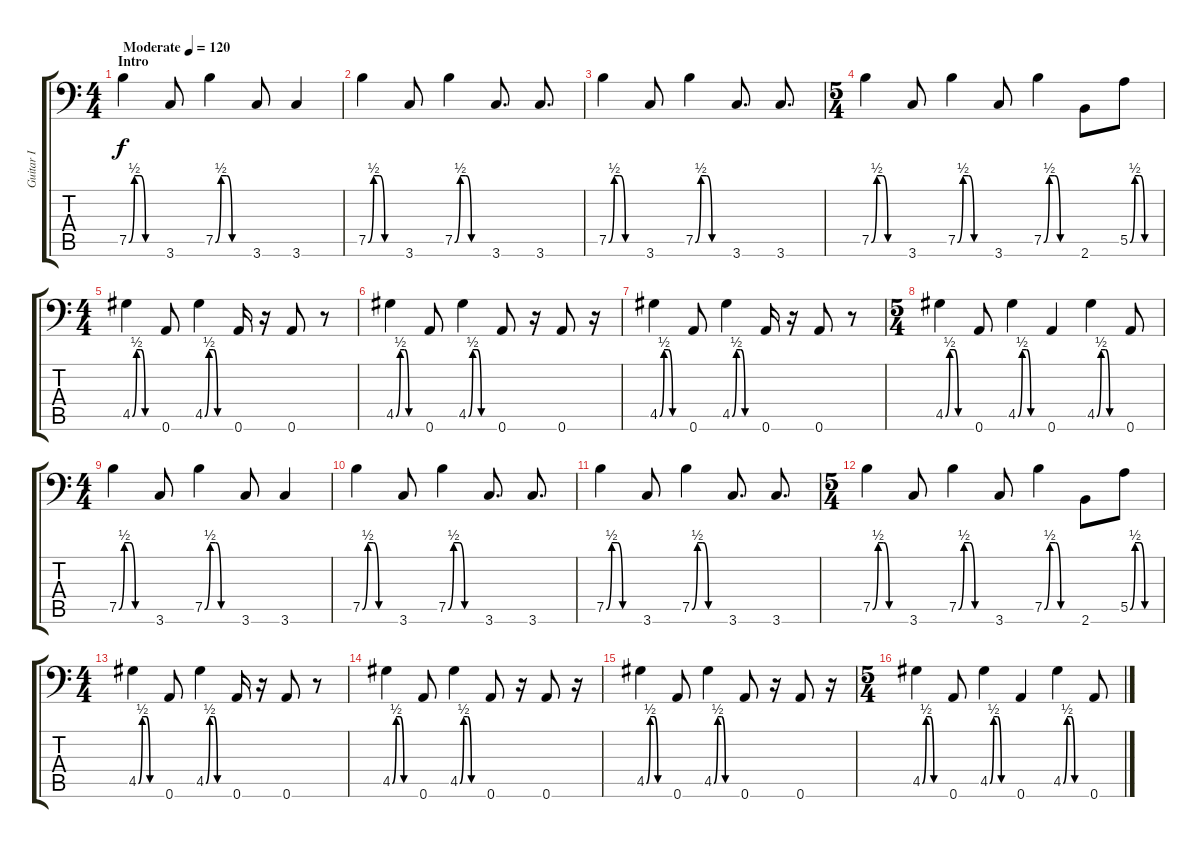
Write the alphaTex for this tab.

\track ("Guitar I" "Guitar I") {instrument distortionguitar}
\staff {score tabs}
\tuning (B3 Gb3 D3 A2 E2 A1) {hide}
\ts (4 4)
\section ("" "Intro")
\tempo (120 "Moderate")
\tempo 115
\tempo (120 "Moderate")
\clef f4
\ks c
7.5{be (custom 0 0 10 2 20 2 30 0 60 0)}.4{dy f volume 10 instrument electricguitarmuted} 3.6.8 7.5{be (custom 0 0 10 2 20 2 30 0 60 0)}.4 3.6.8 3.6.4 |
7.5{be (custom 0 0 10 2 20 2 30 0 60 0)}.4 3.6.8 7.5{be (custom 0 0 10 2 20 2 30 0 60 0)}.4 3.6.8{d} 3.6.8{d} |
7.5{be (custom 0 0 10 2 20 2 30 0 60 0)}.4 3.6.8 7.5{be (custom 0 0 10 2 20 2 30 0 60 0)}.4 3.6.8{d} 3.6.8{d} |
\ts (5 4)
7.5{be (custom 0 0 10 2 20 2 30 0 60 0)}.4 3.6.8 7.5{be (custom 0 0 10 2 20 2 30 0 60 0)}.4 3.6.8 7.5{be (custom 0 0 10 2 20 2 30 0 60 0)}.4{volume 16 instrument distortionguitar} 2.6.8 5.5{be (custom 0 0 10 2 20 2 30 0 60 0)}.8 |
\ts (4 4)
4.5{be (custom 0 0 10 2 20 2 30 0 60 0)}.4 0.6.8 4.5{be (custom 0 0 10 2 20 2 30 0 60 0)}.4 0.6.16 r.16 0.6.8 r.8 |
4.5{be (custom 0 0 10 2 20 2 30 0 60 0)}.4 0.6.8 4.5{be (custom 0 0 10 2 20 2 30 0 60 0)}.4 0.6.8 r.16 0.6.8 r.16 |
4.5{be (custom 0 0 10 2 20 2 30 0 60 0)}.4 0.6.8 4.5{be (custom 0 0 10 2 20 2 30 0 60 0)}.4 0.6.16 r.16 0.6.8 r.8 |
\ts (5 4)
4.5{be (custom 0 0 10 2 20 2 30 0 60 0)}.4 0.6.8 4.5{be (custom 0 0 10 2 20 2 30 0 60 0)}.4 0.6.4 4.5{be (custom 0 0 10 2 20 2 30 0 60 0)}.4 0.6.8 |
\ts (4 4)
7.5{be (custom 0 0 10 2 20 2 30 0 60 0)}.4 3.6.8 7.5{be (custom 0 0 10 2 20 2 30 0 60 0)}.4 3.6.8 3.6.4 |
7.5{be (custom 0 0 10 2 20 2 30 0 60 0)}.4 3.6.8 7.5{be (custom 0 0 10 2 20 2 30 0 60 0)}.4 3.6.8{d} 3.6.8{d} |
7.5{be (custom 0 0 10 2 20 2 30 0 60 0)}.4 3.6.8 7.5{be (custom 0 0 10 2 20 2 30 0 60 0)}.4 3.6.8{d} 3.6.8{d} |
\ts (5 4)
7.5{be (custom 0 0 10 2 20 2 30 0 60 0)}.4 3.6.8 7.5{be (custom 0 0 10 2 20 2 30 0 60 0)}.4 3.6.8 7.5{be (custom 0 0 10 2 20 2 30 0 60 0)}.4 2.6.8 5.5{be (custom 0 0 10 2 20 2 30 0 60 0)}.8 |
\ts (4 4)
4.5{be (custom 0 0 10 2 20 2 30 0 60 0)}.4 0.6.8 4.5{be (custom 0 0 10 2 20 2 30 0 60 0)}.4 0.6.16 r.16 0.6.8 r.8 |
4.5{be (custom 0 0 10 2 20 2 30 0 60 0)}.4 0.6.8 4.5{be (custom 0 0 10 2 20 2 30 0 60 0)}.4 0.6.8 r.16 0.6.8 r.16 |
4.5{be (custom 0 0 10 2 20 2 30 0 60 0)}.4 0.6.8 4.5{be (custom 0 0 10 2 20 2 30 0 60 0)}.4 0.6.8 r.16 0.6.8 r.16 |
\ts (5 4)
4.5{be (custom 0 0 10 2 20 2 30 0 60 0)}.4 0.6.8 4.5{be (custom 0 0 10 2 20 2 30 0 60 0)}.4 0.6.4 4.5{be (custom 0 0 10 2 20 2 30 0 60 0)}.4 0.6.8
